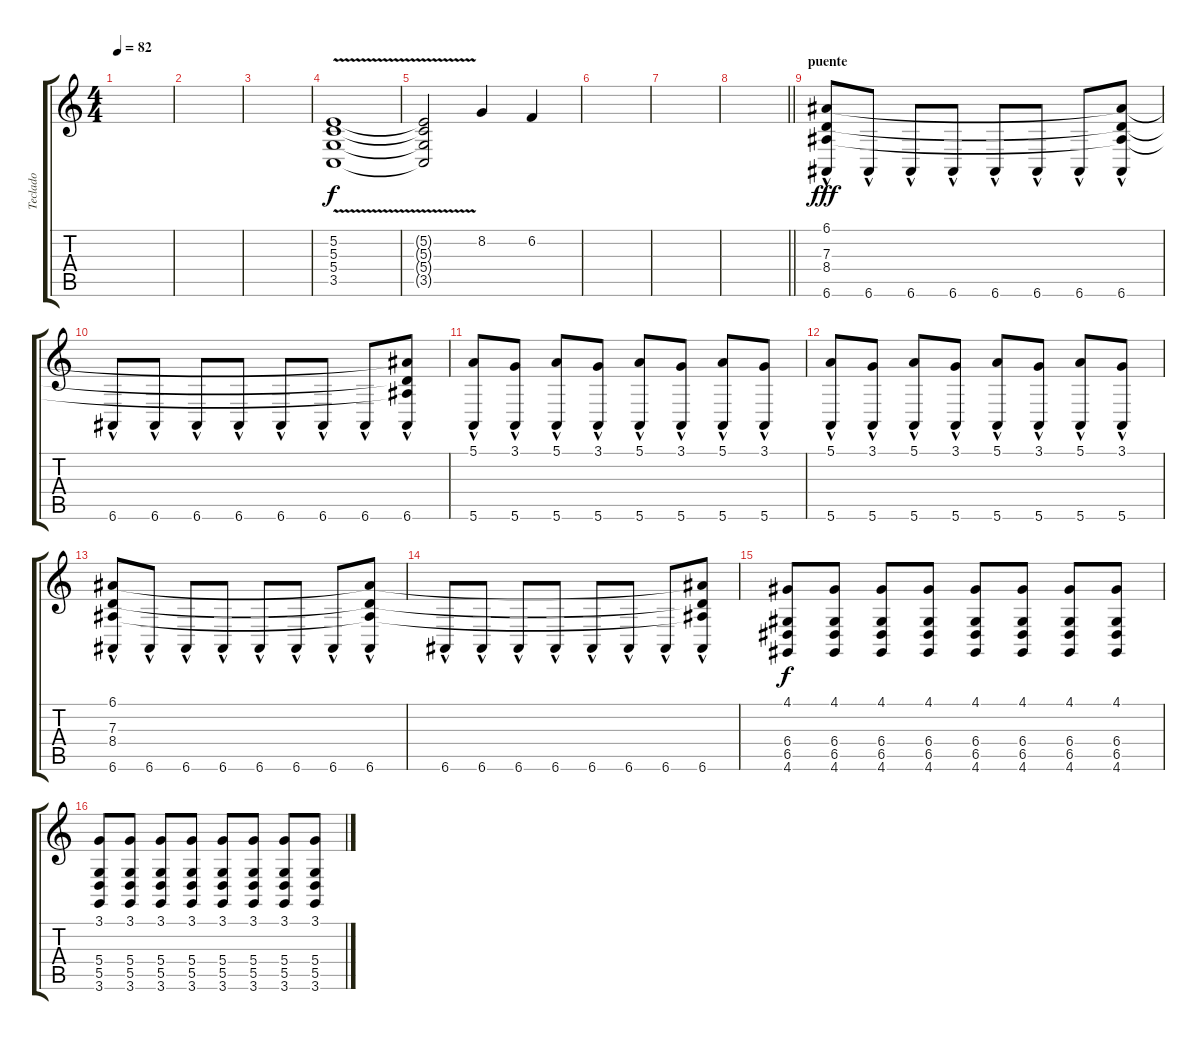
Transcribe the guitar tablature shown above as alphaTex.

\track ("Teclado" "Teclado") {instrument honkytonkpiano}
\staff {score tabs}
\tuning (E4 B3 G3 D3 A2 E2) {hide}
\ts (4 4)
\tempo 82
\clef g2
\ks c
|
|
|
(5.2{v} 5.3{v} 5.4{v} 3.5{v}).1 |
(5.2{t} 5.3{t} 5.4{t} 3.5{t}).2 8.2.4 6.2.4 |
|
|
\barLineRight lightlight
|
\section ("" "puente")
(6.1 7.3 8.4 6.6{hac}).8{dy fff} 6.6{hac}.8 6.6{hac}.8 6.6{hac}.8 6.6{hac}.8 6.6{hac}.8 6.6{hac}.8 (6.1{t} 7.3{t} 8.4{t} 6.6{hac}).8 |
6.6{hac}.8 6.6{hac}.8 6.6{hac}.8 6.6{hac}.8 6.6{hac}.8 6.6{hac}.8 6.6{hac}.8 (6.1{t} 7.3{t} 8.4{t} 6.6{hac}).8 |
(5.1 5.6{hac}).8 (3.1 5.6{hac}).8 (5.1 5.6{hac}).8 (3.1 5.6{hac}).8 (5.1 5.6{hac}).8 (3.1 5.6{hac}).8 (5.1 5.6{hac}).8 (3.1 5.6{hac}).8 |
(5.1 5.6{hac}).8 (3.1 5.6{hac}).8 (5.1 5.6{hac}).8 (3.1 5.6{hac}).8 (5.1 5.6{hac}).8 (3.1 5.6{hac}).8 (5.1 5.6{hac}).8 (3.1 5.6{hac}).8 |
(6.1 7.3 8.4 6.6{hac}).8 6.6{hac}.8 6.6{hac}.8 6.6{hac}.8 6.6{hac}.8 6.6{hac}.8 6.6{hac}.8 (6.1{t} 7.3{t} 8.4{t} 6.6{hac}).8 |
6.6{hac}.8 6.6{hac}.8 6.6{hac}.8 6.6{hac}.8 6.6{hac}.8 6.6{hac}.8 6.6{hac}.8 (6.1{t} 7.3{t} 8.4{t} 6.6{hac}).8 |
(4.1 6.4 6.5 4.6).8{dy f} (4.1 6.4 6.5 4.6).8 (4.1 6.4 6.5 4.6).8 (4.1 6.4 6.5 4.6).8 (4.1 6.4 6.5 4.6).8 (4.1 6.4 6.5 4.6).8 (4.1 6.4 6.5 4.6).8 (4.1 6.4 6.5 4.6).8 |
(3.1 5.4 5.5 3.6).8 (3.1 5.4 5.5 3.6).8 (3.1 5.4 5.5 3.6).8 (3.1 5.4 5.5 3.6).8 (3.1 5.4 5.5 3.6).8 (3.1 5.4 5.5 3.6).8 (3.1 5.4 5.5 3.6).8 (3.1 5.4 5.5 3.6).8
